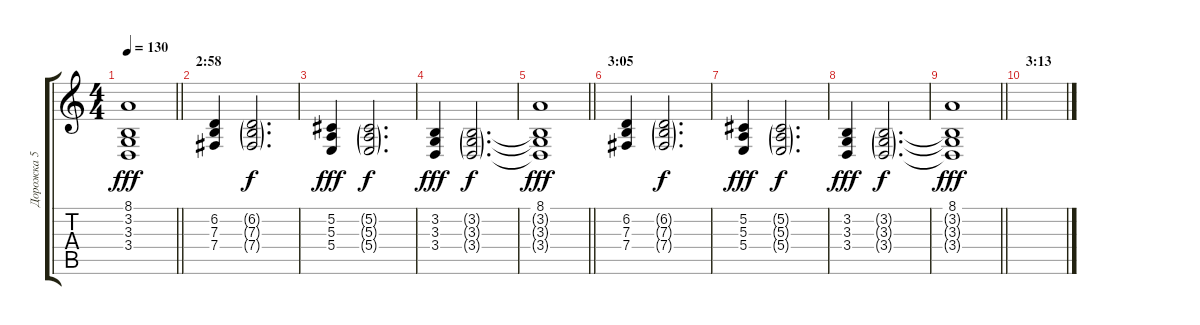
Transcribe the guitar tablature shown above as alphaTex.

\track ("Дорожка 5" "Дорожка 5") {instrument lead2sawtooth}
\staff {score tabs}
\tuning (Db4 Ab3 E3 B2 Gb2 B1) {hide}
\ts (4 4)
\tempo 130
\clef g2
\barLineRight lightlight
\ks c
(8.1 3.2{t} 3.3{t} 3.4{t}).1{dy fff} |
\section ("" "2:58")
(6.2 7.3 7.4).4 (6.2{g} 7.3{g} 7.4{g}).2{d dy f} |
(5.2 5.3 5.4).4{dy fff} (5.2{g} 5.3{g} 5.4{g}).2{d dy f} |
(3.2 3.3 3.4).4{dy fff} (3.2{g} 3.3{g} 3.4{g}).2{d dy f} |
\barLineRight lightlight
(8.1 3.2{t} 3.3{t} 3.4{t}).1{dy fff} |
\section ("" "3:05")
(6.2 7.3 7.4).4 (6.2{g} 7.3{g} 7.4{g}).2{d dy f} |
(5.2 5.3 5.4).4{dy fff} (5.2{g} 5.3{g} 5.4{g}).2{d dy f} |
(3.2 3.3 3.4).4{dy fff} (3.2{g} 3.3{g} 3.4{g}).2{d dy f} |
\barLineRight lightlight
(8.1 3.2{t} 3.3{t} 3.4{t}).1{dy fff} |
\section ("" "3:13")
